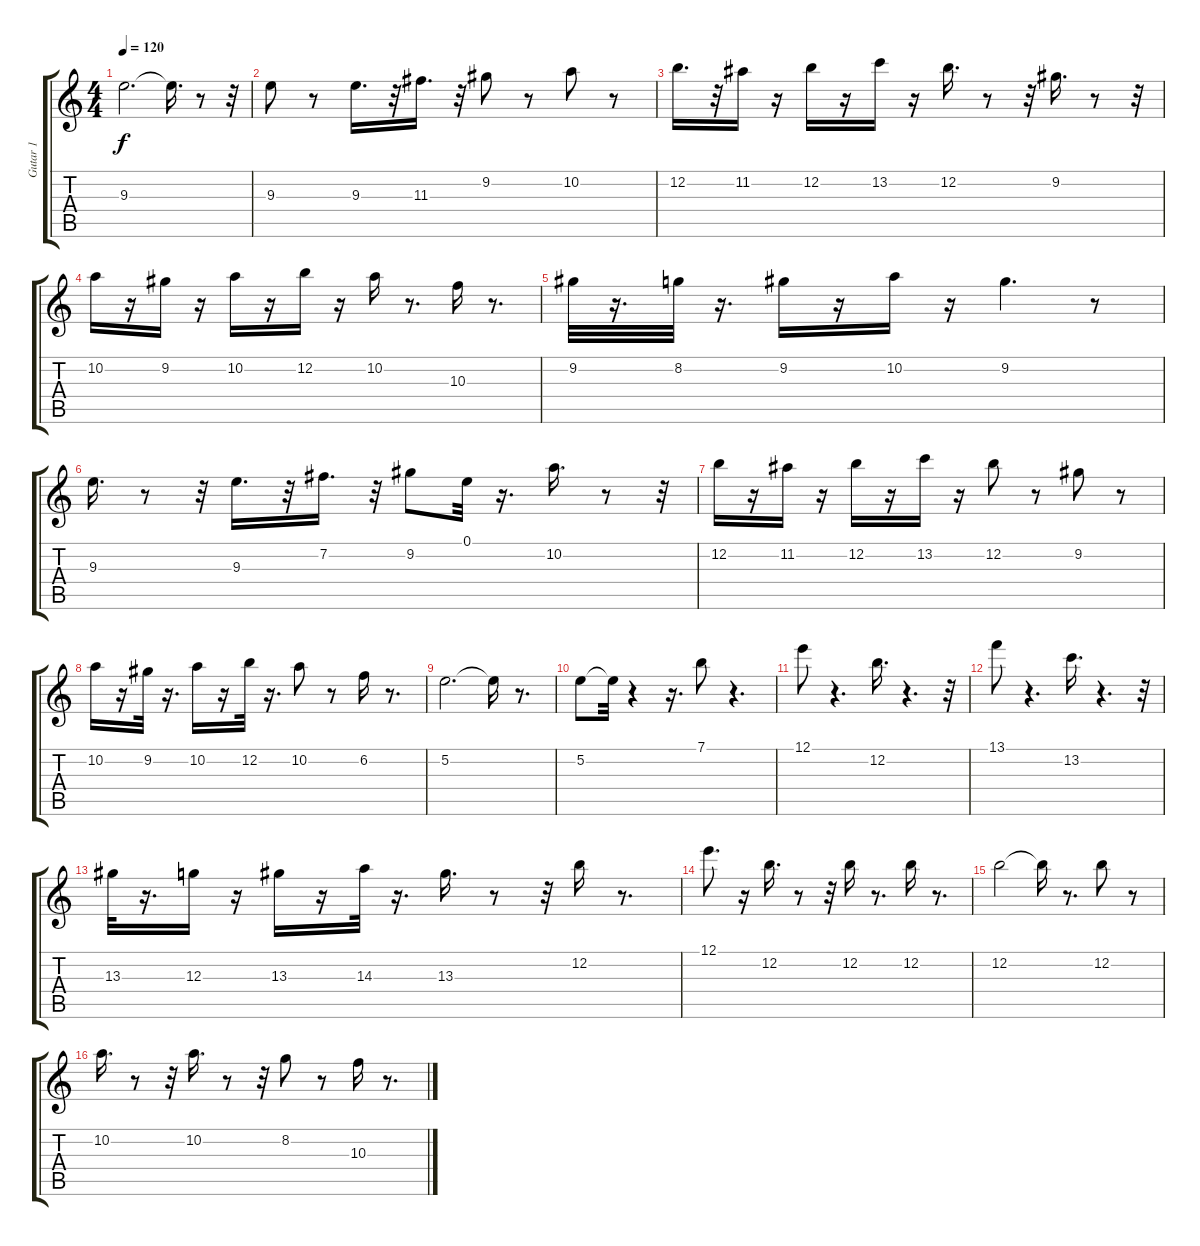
\track ("Gutar 1" "Gutar 1") {instrument acousticguitarsteel}
\staff {score tabs}
\tuning (E4 B3 G3 D3 A2 E2) {hide}
\ts (4 4)
\tempo 120
\clef g2
\ks c
9.3.2{d dy f} 9.3{t}.16{d} r.8 r.32 |
9.3.8 r.8 9.3.16{d} r.32 11.3.16{d} r.32 9.2.8 r.8 10.2.8 r.8 |
12.2.16{d} r.32 11.2.16 r.16 12.2.16 r.16 13.2.16 r.16 12.2.16{d} r.8 r.32 9.2.16{d} r.8 r.32 |
10.2.16 r.16 9.2.16 r.16 10.2.16 r.16 12.2.16 r.16 10.2.16 r.8{d} 10.3.16 r.8{d} |
9.2.32 r.16{d} 8.2.32 r.16{d} 9.2.16 r.16 10.2.16 r.16 9.2.4{d} r.8 |
9.3.16{d} r.8 r.32 9.3.16{d} r.32 7.2.16{d} r.32 9.2.8 0.1.32 r.16{d} 10.2.16{d} r.8 r.32 |
12.2.16 r.16 11.2.16 r.16 12.2.16 r.16 13.2.16 r.16 12.2.8 r.8 9.2.8 r.8 |
10.2.16 r.16 9.2.32 r.16{d} 10.2.16 r.16 12.2.32 r.16{d} 10.2.8 r.8 6.2.16 r.8{d} |
5.2.2{d} 5.2{t}.16 r.8{d} |
5.2.8 5.2{t}.32 r.4 r.16{d} 7.1.8 r.4{d} |
12.1.8 r.4{d} 12.2.16{d} r.4{d} r.32 |
13.1.8 r.4{d} 13.2.16{d} r.4{d} r.32 |
13.3.32 r.16{d} 12.3.16 r.16 13.3.16 r.16 14.3.32 r.16{d} 13.3.16{d} r.8 r.32 12.2.16 r.8{d} |
12.1.8{d} r.16 12.2.16{d} r.8 r.32 12.2.16 r.8{d} 12.2.16 r.8{d} |
12.2.2 12.2{t}.16 r.8{d} 12.2.8 r.8 |
10.2.16{d} r.8 r.32 10.2.16{d} r.8 r.32 8.2.8 r.8 10.3.16 r.8{d}
